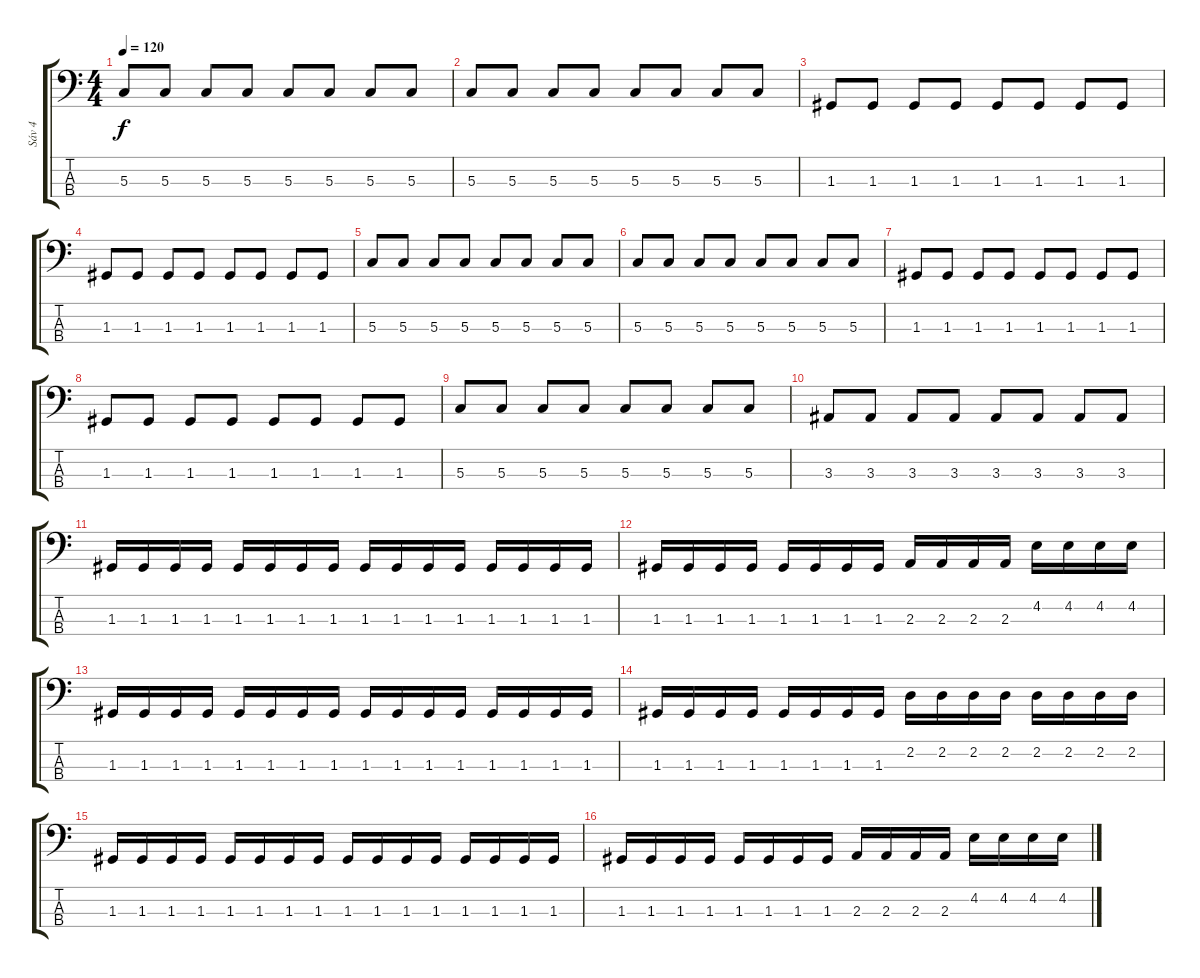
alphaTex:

\track ("Sáv 4" "Sáv 4") {instrument electricbasspick}
\staff {score tabs}
\tuning (F2 C2 G1 D1) {hide}
\ts (4 4)
\tempo 120
\clef f4
\ks c
5.3.8{dy f} 5.3.8 5.3.8 5.3.8 5.3.8 5.3.8 5.3.8 5.3.8 |
5.3.8 5.3.8 5.3.8 5.3.8 5.3.8 5.3.8 5.3.8 5.3.8 |
1.3.8 1.3.8 1.3.8 1.3.8 1.3.8 1.3.8 1.3.8 1.3.8 |
1.3.8 1.3.8 1.3.8 1.3.8 1.3.8 1.3.8 1.3.8 1.3.8 |
5.3.8 5.3.8 5.3.8 5.3.8 5.3.8 5.3.8 5.3.8 5.3.8 |
5.3.8 5.3.8 5.3.8 5.3.8 5.3.8 5.3.8 5.3.8 5.3.8 |
1.3.8 1.3.8 1.3.8 1.3.8 1.3.8 1.3.8 1.3.8 1.3.8 |
1.3.8 1.3.8 1.3.8 1.3.8 1.3.8 1.3.8 1.3.8 1.3.8 |
5.3.8 5.3.8 5.3.8 5.3.8 5.3.8 5.3.8 5.3.8 5.3.8 |
3.3.8 3.3.8 3.3.8 3.3.8 3.3.8 3.3.8 3.3.8 3.3.8 |
1.3.16 1.3.16 1.3.16 1.3.16 1.3.16 1.3.16 1.3.16 1.3.16 1.3.16 1.3.16 1.3.16 1.3.16 1.3.16 1.3.16 1.3.16 1.3.16 |
1.3.16 1.3.16 1.3.16 1.3.16 1.3.16 1.3.16 1.3.16 1.3.16 2.3.16 2.3.16 2.3.16 2.3.16 4.2.16 4.2.16 4.2.16 4.2.16 |
1.3.16 1.3.16 1.3.16 1.3.16 1.3.16 1.3.16 1.3.16 1.3.16 1.3.16 1.3.16 1.3.16 1.3.16 1.3.16 1.3.16 1.3.16 1.3.16 |
1.3.16 1.3.16 1.3.16 1.3.16 1.3.16 1.3.16 1.3.16 1.3.16 2.2.16 2.2.16 2.2.16 2.2.16 2.2.16 2.2.16 2.2.16 2.2.16 |
1.3.16 1.3.16 1.3.16 1.3.16 1.3.16 1.3.16 1.3.16 1.3.16 1.3.16 1.3.16 1.3.16 1.3.16 1.3.16 1.3.16 1.3.16 1.3.16 |
1.3.16 1.3.16 1.3.16 1.3.16 1.3.16 1.3.16 1.3.16 1.3.16 2.3.16 2.3.16 2.3.16 2.3.16 4.2.16 4.2.16 4.2.16 4.2.16
